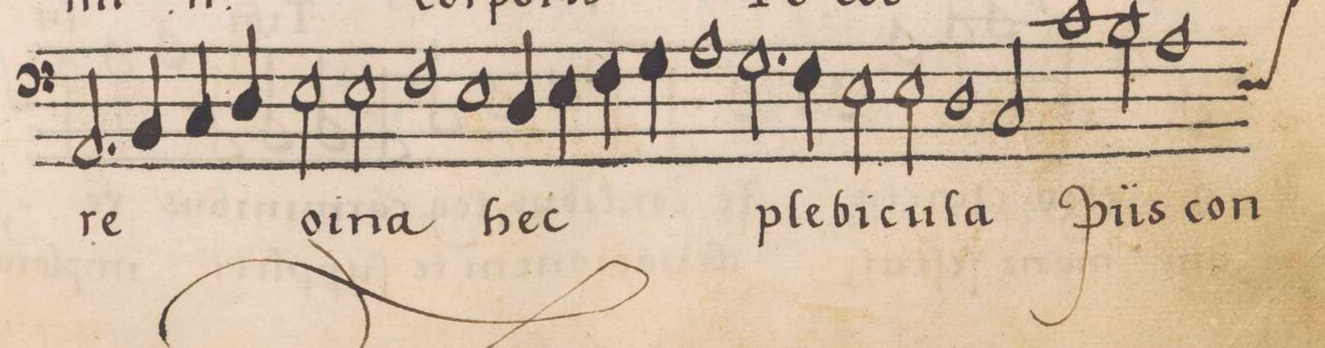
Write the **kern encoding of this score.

**kern	**text	**text
*I"BASSVS	*	*
*clefF4	*	*
*k[]	*	*
*met(C|)	*	*
*M2/1	*	*
2.AA/	re-	.
=62-	=62-	=62-
4BB/	.	.
4C/	.	.
4D/	.	.
2E\	.	.
2E\	-gi-	.
=63-	=63-	=63-
1F	-na	.
1E	hec	.
=64-	=64-	=64-
4D/	.	.
4E\	.	.
4F\	.	.
4G\	.	.
1A	.	.
=65-	=65-	=65-
2.G\	ple-	.
4F\	.	.
2E\	-bi-	.
2E\	-cu-	.
=66-	=66-	=66-
1D	-la	.
2C/	.	.
1c\	pi-	.
=67-	=67-	=67-
2B\	-is	.
*custos:E	*	*
1A	con-	.
=68-	=68-	=68-
*-	*-	*-
